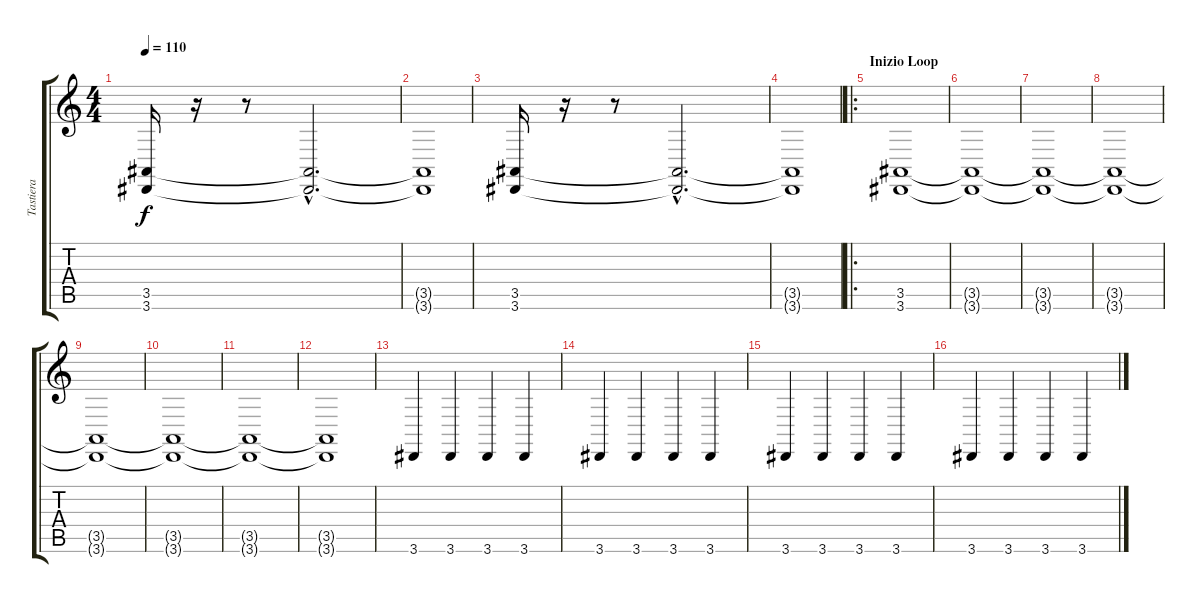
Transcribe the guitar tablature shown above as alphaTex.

\track ("Tastiera" "Tastiera") {instrument lead2sawtooth}
\staff {score tabs}
\tuning (D4 A3 F3 C3 G2 C2) {hide}
\ts (4 4)
\tempo 110
\clef g2
\ks c
(3.5 3.6).16{dy f instrument lead2sawtooth} r.16 r.8 (3.5{hac t} 3.6{hac t}).2{d} |
(3.5{t} 3.6{t}).1 |
(3.5 3.6).16 r.16 r.8 (3.5{hac t} 3.6{hac t}).2{d} |
(3.5{t} 3.6{t}).1 |
\ro
\section ("" "Inizio Loop")
(3.5 3.6).1 |
(3.5{t} 3.6{t}).1 |
(3.5{t} 3.6{t}).1 |
(3.5{t} 3.6{t}).1 |
(3.5{t} 3.6{t}).1 |
(3.5{t} 3.6{t}).1 |
(3.5{t} 3.6{t}).1 |
(3.5{t} 3.6{t}).1 |
3.6.4 3.6.4 3.6.4 3.6.4 |
3.6.4 3.6.4 3.6.4 3.6.4 |
3.6.4 3.6.4 3.6.4 3.6.4 |
3.6.4 3.6.4 3.6.4 3.6.4
